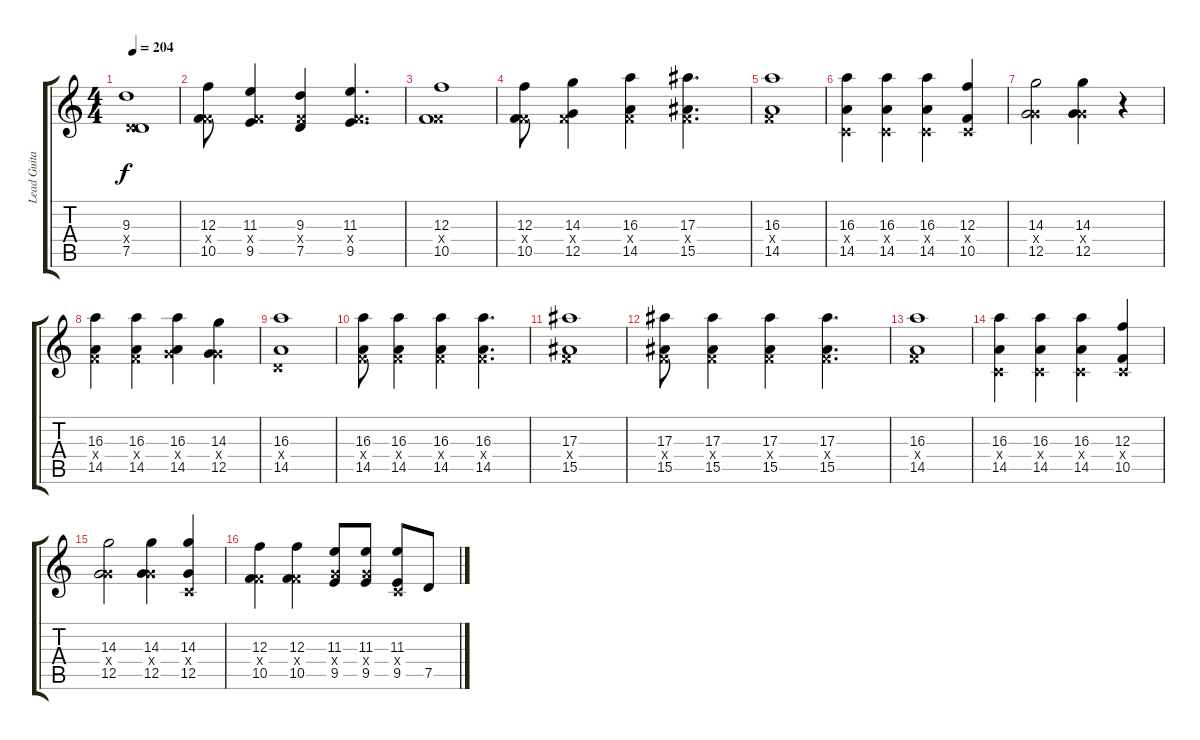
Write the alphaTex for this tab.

\track ("Lead Guitar  " "Lead Guita") {instrument overdrivenguitar}
\staff {score tabs}
\tuning (D4 A3 F3 C3 G2 D2) {hide}
\ts (4 4)
\tempo 204
\clef g2
\ks c
(9.3 2.4{x} 7.5).1{dy f} |
(12.3 5.4{x} 10.5).8 (11.3 5.4{x} 9.5).4 (9.3 5.4{x} 7.5).4 (11.3 5.4{x} 9.5).4{d} |
(12.3 5.4{x} 10.5).1 |
(12.3 5.4{x} 10.5).8 (14.3 5.4{x} 12.5).4 (16.3 5.4{x} 14.5).4 (17.3 5.4{x} 15.5).4{d} |
(16.3 5.4{x} 14.5).1 |
(16.3 0.4{x} 14.5).4 (16.3 0.4{x} 14.5).4 (16.3 0.4{x} 14.5).4 (12.3 0.4{x} 10.5).4 |
(14.3 7.4{x} 12.5).2 (14.3 7.4{x} 12.5).4 r.4 |
(16.3 5.4{x} 14.5).4 (16.3 5.4{x} 14.5).4 (16.3 7.4{x} 14.5).4 (14.3 7.4{x} 12.5).4 |
(16.3 2.4{x} 14.5).1 |
(16.3 5.4{x} 14.5).8 (16.3 5.4{x} 14.5).4 (16.3 5.4{x} 14.5).4 (16.3 5.4{x} 14.5).4{d} |
(17.3 5.4{x} 15.5).1 |
(17.3 5.4{x} 15.5).8 (17.3 5.4{x} 15.5).4 (17.3 5.4{x} 15.5).4 (17.3 5.4{x} 15.5).4{d} |
(16.3 5.4{x} 14.5).1 |
(16.3 0.4{x} 14.5).4 (16.3 0.4{x} 14.5).4 (16.3 0.4{x} 14.5).4 (12.3 0.4{x} 10.5).4 |
(14.3 7.4{x} 12.5).2 (14.3 7.4{x} 12.5).4 (14.3 0.4{x} 12.5).4 |
(12.3 5.4{x} 10.5).4 (12.3 5.4{x} 10.5).4 (11.3 7.4{x} 9.5).8 (11.3 7.4{x} 9.5).8 (11.3 0.4{x} 9.5).8 7.5.8
